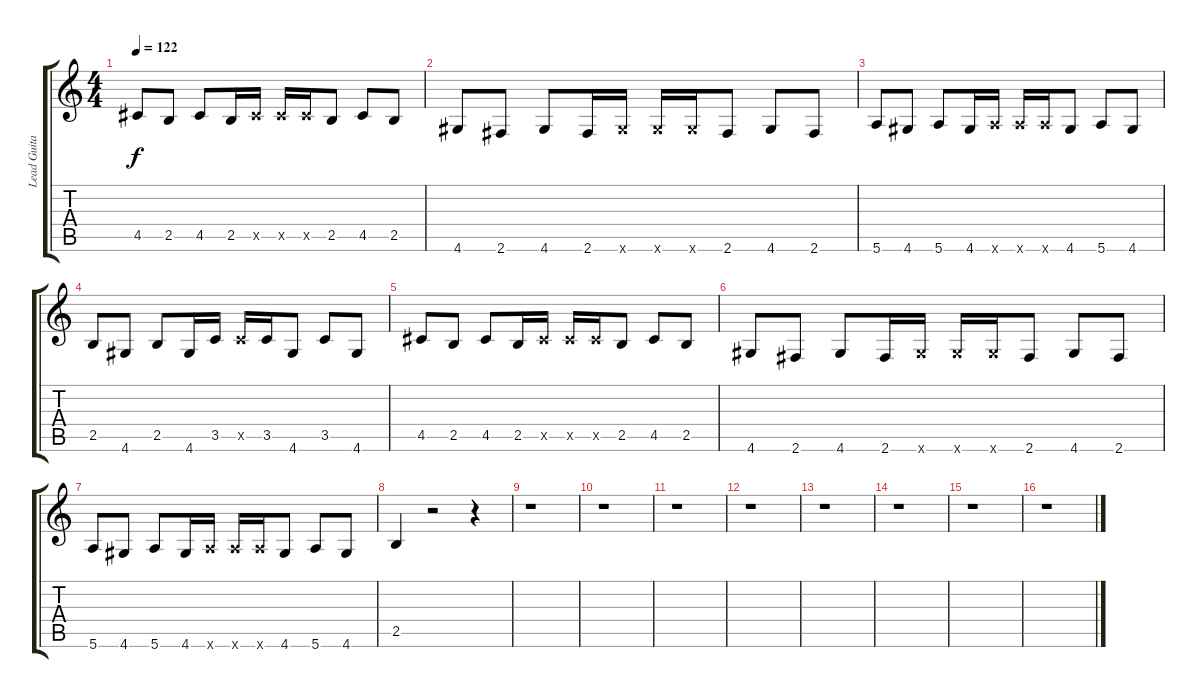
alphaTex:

\track ("Lead Guitar" "Lead Guita") {instrument overdrivenguitar}
\staff {score tabs}
\tuning (E4 B3 G3 D3 A2 E2) {hide}
\ts (4 4)
\tempo 122
\clef g2
\ks c
4.5.8{dy f volume 13 balance 10 instrument overdrivenguitar} 2.5.8 4.5.8 2.5.16 4.5{x}.16 4.5{x}.16 4.5{x}.16 2.5.8 4.5.8 2.5.8 |
4.6.8 2.6.8 4.6.8 2.6.16 4.6{x}.16 4.6{x}.16 4.6{x}.16 2.6.8 4.6.8 2.6.8 |
5.6.8 4.6.8 5.6.8 4.6.16 5.6{x}.16 5.6{x}.16 5.6{x}.16 4.6.8 5.6.8 4.6.8 |
2.5.8 4.6.8 2.5.8 4.6.16 3.5.16 3.5{x}.16 3.5.16 4.6.8 3.5.8 4.6.8 |
4.5.8 2.5.8 4.5.8 2.5.16 4.5{x}.16 4.5{x}.16 4.5{x}.16 2.5.8 4.5.8 2.5.8 |
4.6.8 2.6.8 4.6.8 2.6.16 4.6{x}.16 4.6{x}.16 4.6{x}.16 2.6.8 4.6.8 2.6.8 |
5.6.8 4.6.8 5.6.8 4.6.16 5.6{x}.16 5.6{x}.16 5.6{x}.16 4.6.8 5.6.8 4.6.8 |
2.5.4 r.2 r.4 |
r.1 |
r.1 |
r.1 |
r.1 |
r.1 |
r.1 |
r.1 |
r.1
